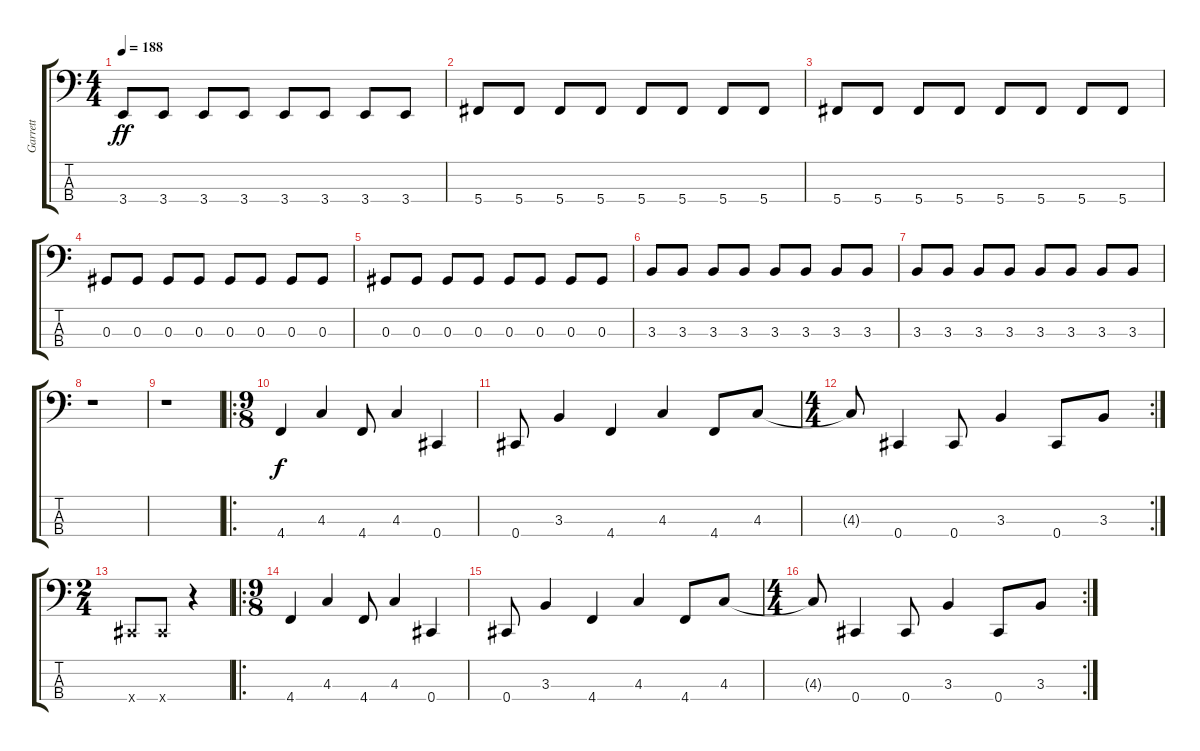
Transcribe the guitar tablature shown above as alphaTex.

\track ("Garrett" "Garrett") {instrument electricbassfinger}
\staff {score tabs}
\tuning (Gb2 Db2 Ab1 Db1) {hide}
\ts (4 4)
\tempo 188
\clef f4
\ks c
3.4.8{dy ff} 3.4.8 3.4.8 3.4.8 3.4.8 3.4.8 3.4.8 3.4.8 |
5.4.8 5.4.8 5.4.8 5.4.8 5.4.8 5.4.8 5.4.8 5.4.8 |
5.4.8 5.4.8 5.4.8 5.4.8 5.4.8 5.4.8 5.4.8 5.4.8 |
0.3.8 0.3.8 0.3.8 0.3.8 0.3.8 0.3.8 0.3.8 0.3.8 |
0.3.8 0.3.8 0.3.8 0.3.8 0.3.8 0.3.8 0.3.8 0.3.8 |
3.3.8 3.3.8 3.3.8 3.3.8 3.3.8 3.3.8 3.3.8 3.3.8 |
3.3.8 3.3.8 3.3.8 3.3.8 3.3.8 3.3.8 3.3.8 3.3.8 |
r.1 |
r.1 |
\ro
\ts (9 8)
4.4.4{dy f} 4.3.4 4.4.8 4.3.4 0.4.4 |
0.4.8 3.3.4 4.4.4 4.3.4 4.4.8 4.3.8 |
\rc 2
\ts (4 4)
4.3{t}.8 0.4.4 0.4.8 3.3.4 0.4.8 3.3.8 |
\ts (2 4)
0.4{x}.8 0.4{x}.8 r.4 |
\ro
\ts (9 8)
4.4.4 4.3.4 4.4.8 4.3.4 0.4.4 |
0.4.8 3.3.4 4.4.4 4.3.4 4.4.8 4.3.8 |
\rc 2
\ts (4 4)
4.3{t}.8 0.4.4 0.4.8 3.3.4 0.4.8 3.3.8
